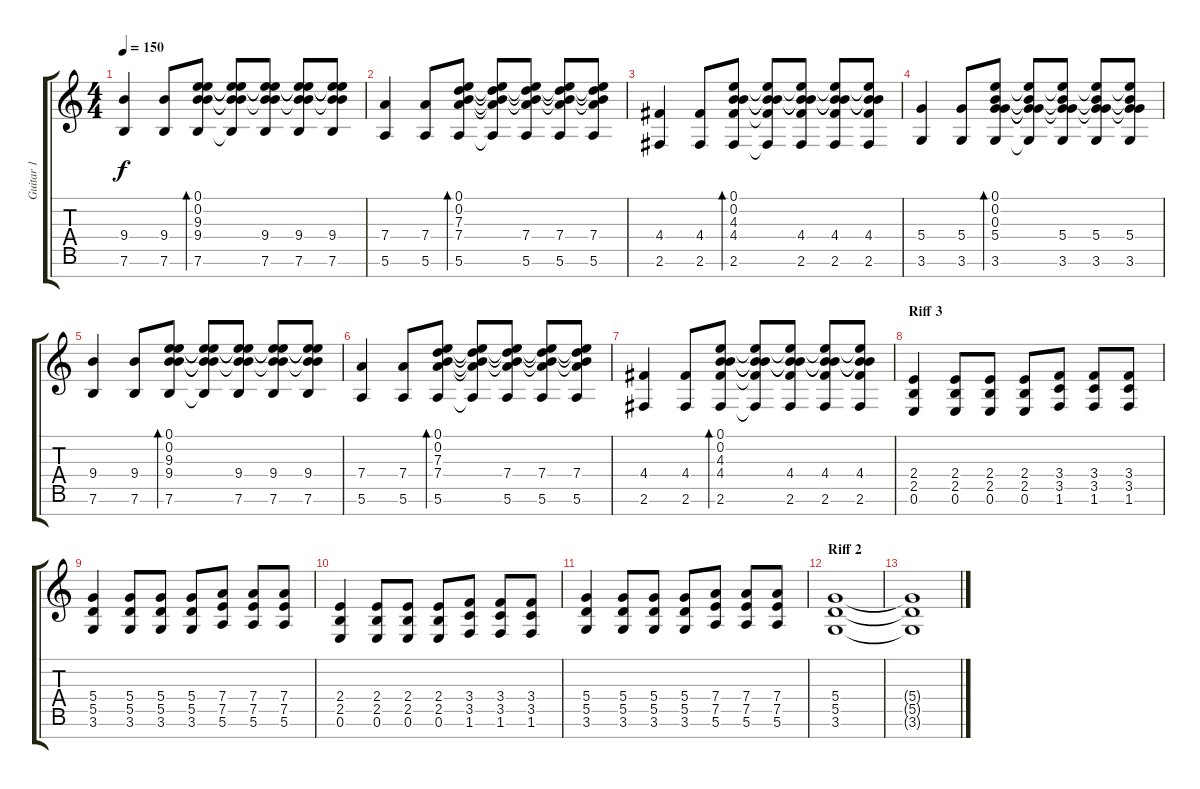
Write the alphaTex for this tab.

\track ("Guitar 1" "Guitar 1") {instrument distortionguitar}
\staff {score tabs}
\tuning (E4 B3 G3 D3 A2 E2 B1) {hide}
\ts (4 4)
\tempo 150
\clef g2
\ks c
(9.4 7.6).4{dy f} (9.4 7.6).8 (0.1 0.2 9.3 9.4 7.6).8{bd 120} (0.1{t} 0.2{t} 9.3{t} 9.4{t} 7.6{t}).8 (0.1{t} 0.2{t} 9.3{t} 9.4 7.6).8 (0.1{t} 0.2{t} 9.3{t} 9.4 7.6).8 (0.1{t} 0.2{t} 9.3{t} 9.4 7.6).8 |
(7.4 5.6).4 (7.4 5.6).8 (0.1 0.2 7.3 7.4 5.6).8{bd 120} (0.1{t} 0.2{t} 7.3{t} 7.4{t} 5.6{t}).8 (0.1{t} 0.2{t} 7.3{t} 7.4 5.6).8 (0.1{t} 0.2{t} 7.3{t} 7.4 5.6).8 (0.1{t} 0.2{t} 7.3{t} 7.4 5.6).8 |
(4.4 2.6).4 (4.4 2.6).8 (0.1 0.2 4.3 4.4 2.6).8{bd 120} (0.1{t} 0.2{t} 4.3{t} 4.4{t} 2.6{t}).8 (0.1{t} 0.2{t} 4.3{t} 4.4 2.6).8 (0.1{t} 0.2{t} 4.3{t} 4.4 2.6).8 (0.1{t} 0.2{t} 4.3{t} 4.4 2.6).8 |
(5.4 3.6).4 (5.4 3.6).8 (0.1 0.2 0.3 5.4 3.6).8{bd 120} (0.1{t} 0.2{t} 0.3{t} 5.4{t} 3.6{t}).8 (0.1{t} 0.2{t} 0.3{t} 5.4 3.6).8 (0.1{t} 0.2{t} 0.3{t} 5.4 3.6).8 (0.1{t} 0.2{t} 0.3{t} 5.4 3.6).8 |
(9.4 7.6).4 (9.4 7.6).8 (0.1 0.2 9.3 9.4 7.6).8{bd 120} (0.1{t} 0.2{t} 9.3{t} 9.4{t} 7.6{t}).8 (0.1{t} 0.2{t} 9.3{t} 9.4 7.6).8 (0.1{t} 0.2{t} 9.3{t} 9.4 7.6).8 (0.1{t} 0.2{t} 9.3{t} 9.4 7.6).8 |
(7.4 5.6).4 (7.4 5.6).8 (0.1 0.2 7.3 7.4 5.6).8{bd 120} (0.1{t} 0.2{t} 7.3{t} 7.4{t} 5.6{t}).8 (0.1{t} 0.2{t} 7.3{t} 7.4 5.6).8 (0.1{t} 0.2{t} 7.3{t} 7.4 5.6).8 (0.1{t} 0.2{t} 7.3{t} 7.4 5.6).8 |
(4.4 2.6).4 (4.4 2.6).8 (0.1 0.2 4.3 4.4 2.6).8{bd 120} (0.1{t} 0.2{t} 4.3{t} 4.4{t} 2.6{t}).8 (0.1{t} 0.2{t} 4.3{t} 4.4 2.6).8 (0.1{t} 0.2{t} 4.3{t} 4.4 2.6).8 (0.1{t} 0.2{t} 4.3{t} 4.4 2.6).8 |
\section ("" "Riff 3")
(2.4 2.5 0.6).4 (2.4 2.5 0.6).8 (2.4 2.5 0.6).8 (2.4 2.5 0.6).8 (3.4 3.5 1.6).8 (3.4 3.5 1.6).8 (3.4 3.5 1.6).8 |
(5.4 5.5 3.6).4 (5.4 5.5 3.6).8 (5.4 5.5 3.6).8 (5.4 5.5 3.6).8 (7.4 7.5 5.6).8 (7.4 7.5 5.6).8 (7.4 7.5 5.6).8 |
(2.4 2.5 0.6).4 (2.4 2.5 0.6).8 (2.4 2.5 0.6).8 (2.4 2.5 0.6).8 (3.4 3.5 1.6).8 (3.4 3.5 1.6).8 (3.4 3.5 1.6).8 |
(5.4 5.5 3.6).4 (5.4 5.5 3.6).8 (5.4 5.5 3.6).8 (5.4 5.5 3.6).8 (7.4 7.5 5.6).8 (7.4 7.5 5.6).8 (7.4 7.5 5.6).8 |
\section ("" "Riff 2")
(5.4 5.5 3.6).1{volume 0} |
(5.4{t} 5.5{t} 3.6{t}).1
